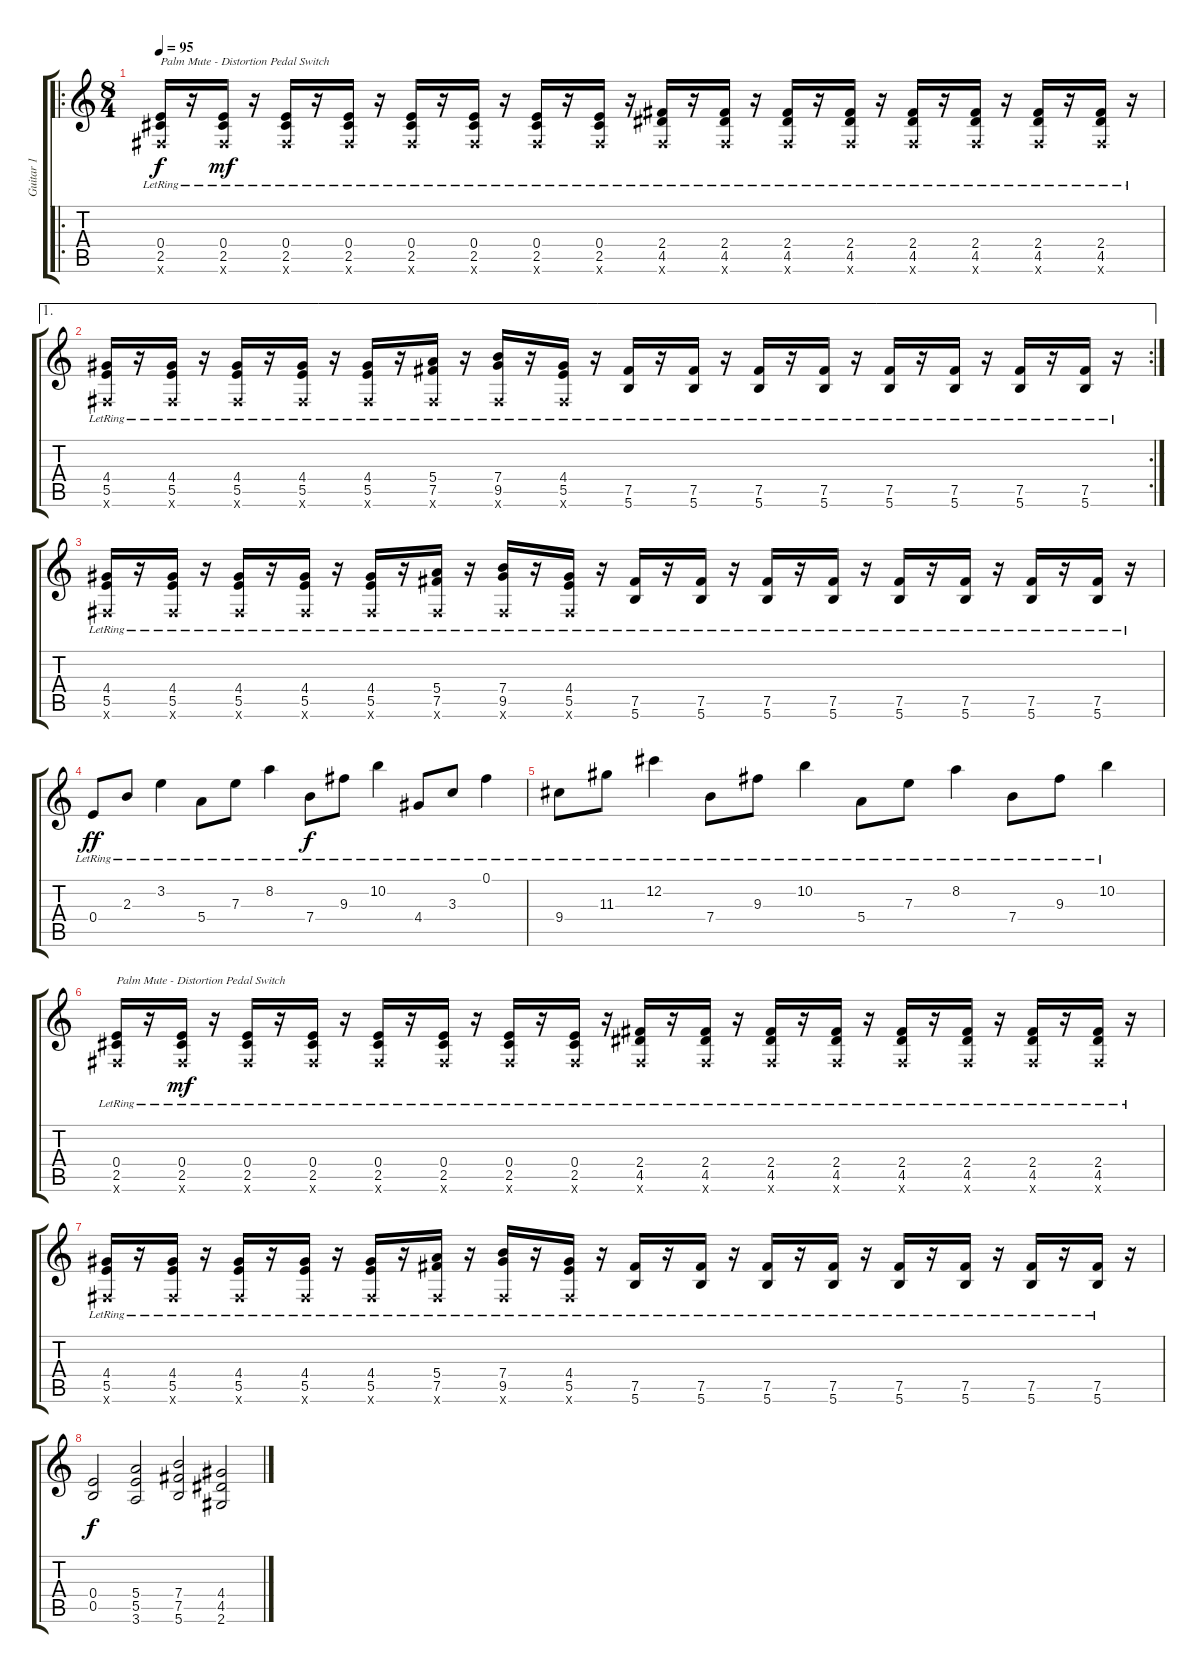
\track ("Guitar 1" "Guitar 1") {instrument acousticguitarsteel}
\staff {score tabs}
\tuning (Gb4 Db4 A3 E3 B2 Gb2) {hide}
\ro
\ts (8 4)
\tempo 95
\clef g2
\ks c
(0.4{lr} 2.5{lr} 0.6{x}).16{txt "Palm Mute - Distortion Pedal Switch" dy f instrument overdrivenguitar} r.16 (0.4{lr} 2.5{lr} 0.6{x}).16{dy mf} r.16 (0.4{lr} 2.5{lr} 0.6{x}).16 r.16 (0.4{lr} 2.5{lr} 0.6{x}).16 r.16 (0.4{lr} 2.5{lr} 0.6{x}).16 r.16 (0.4{lr} 2.5{lr} 0.6{x}).16 r.16 (0.4{lr} 2.5{lr} 0.6{x}).16 r.16 (0.4{lr} 2.5{lr} 0.6{x}).16 r.16 (2.4{lr} 4.5{lr} 0.6{x}).16 r.16 (2.4{lr} 4.5{lr} 0.6{x}).16 r.16 (2.4{lr} 4.5{lr} 0.6{x}).16 r.16 (2.4{lr} 4.5{lr} 0.6{x}).16 r.16 (2.4{lr} 4.5{lr} 0.6{x}).16 r.16 (2.4{lr} 4.5{lr} 0.6{x}).16 r.16 (2.4{lr} 4.5{lr} 0.6{x}).16 r.16 (2.4{lr} 4.5{lr} 0.6{x}).16 r.16 |
\ae 1
\rc 2
(4.4{lr} 5.5{lr} 0.6{x}).16 r.16 (4.4{lr} 5.5{lr} 0.6{x}).16 r.16 (4.4{lr} 5.5{lr} 0.6{x}).16 r.16 (4.4{lr} 5.5{lr} 0.6{x}).16 r.16 (4.4{lr} 5.5{lr} 0.6{x}).16 r.16 (5.4{lr} 7.5{lr} 0.6{x}).16 r.16 (7.4{lr} 9.5{lr} 0.6{x}).16 r.16 (4.4{lr} 5.5{lr} 0.6{x}).16 r.16 (7.5{lr} 5.6{lr}).16 r.16 (7.5{lr} 5.6{lr}).16 r.16 (7.5{lr} 5.6{lr}).16 r.16 (7.5{lr} 5.6{lr}).16 r.16 (7.5{lr} 5.6{lr}).16 r.16 (7.5{lr} 5.6{lr}).16 r.16 (7.5{lr} 5.6{lr}).16 r.16 (7.5{lr} 5.6{lr}).16 r.16 |
(4.4{lr} 5.5{lr} 0.6{x}).16 r.16 (4.4{lr} 5.5{lr} 0.6{x}).16 r.16 (4.4{lr} 5.5{lr} 0.6{x}).16 r.16 (4.4{lr} 5.5{lr} 0.6{x}).16 r.16 (4.4{lr} 5.5{lr} 0.6{x}).16 r.16 (5.4{lr} 7.5{lr} 0.6{x}).16 r.16 (7.4{lr} 9.5{lr} 0.6{x}).16 r.16 (4.4{lr} 5.5{lr} 0.6{x}).16 r.16 (7.5{lr} 5.6{lr}).16 r.16 (7.5{lr} 5.6{lr}).16 r.16 (7.5{lr} 5.6{lr}).16 r.16 (7.5{lr} 5.6{lr}).16 r.16 (7.5{lr} 5.6{lr}).16 r.16 (7.5{lr} 5.6{lr}).16 r.16 (7.5{lr} 5.6{lr}).16 r.16 (7.5{lr} 5.6{lr}).16 r.16 |
0.4{lr}.8{dy ff volume 12 instrument acousticguitarsteel} 2.3{lr}.8 3.2{lr}.4 5.4{lr}.8 7.3{lr}.8 8.2{lr}.4 7.4{lr}.8{dy f} 9.3{lr}.8 10.2{lr}.4 4.4{lr}.8 3.3{lr}.8 0.1{lr}.4 |
9.4{lr}.8 11.3{lr}.8 12.2{lr}.4 7.4{lr}.8 9.3{lr}.8 10.2{lr}.4 5.4{lr}.8 7.3{lr}.8 8.2{lr}.4 7.4{lr}.8 9.3{lr}.8 10.2{lr}.4 |
(0.4{lr} 2.5{lr} 0.6{x}).16{txt "Palm Mute - Distortion Pedal Switch" volume 8 instrument overdrivenguitar} r.16 (0.4{lr} 2.5{lr} 0.6{x}).16{dy mf} r.16 (0.4{lr} 2.5{lr} 0.6{x}).16 r.16 (0.4{lr} 2.5{lr} 0.6{x}).16 r.16 (0.4{lr} 2.5{lr} 0.6{x}).16 r.16 (0.4{lr} 2.5{lr} 0.6{x}).16 r.16 (0.4{lr} 2.5{lr} 0.6{x}).16 r.16 (0.4{lr} 2.5{lr} 0.6{x}).16 r.16 (2.4{lr} 4.5{lr} 0.6{x}).16 r.16 (2.4{lr} 4.5{lr} 0.6{x}).16 r.16 (2.4{lr} 4.5{lr} 0.6{x}).16 r.16 (2.4{lr} 4.5{lr} 0.6{x}).16 r.16 (2.4{lr} 4.5{lr} 0.6{x}).16 r.16 (2.4{lr} 4.5{lr} 0.6{x}).16 r.16 (2.4{lr} 4.5{lr} 0.6{x}).16 r.16 (2.4{lr} 4.5{lr} 0.6{x}).16 r.16 |
(4.4{lr} 5.5{lr} 0.6{x}).16 r.16 (4.4{lr} 5.5{lr} 0.6{x}).16 r.16 (4.4{lr} 5.5{lr} 0.6{x}).16 r.16 (4.4{lr} 5.5{lr} 0.6{x}).16 r.16 (4.4{lr} 5.5{lr} 0.6{x}).16 r.16 (5.4{lr} 7.5{lr} 0.6{x}).16 r.16 (7.4{lr} 9.5{lr} 0.6{x}).16 r.16 (4.4{lr} 5.5{lr} 0.6{x}).16 r.16 (7.5{lr} 5.6{lr}).16 r.16 (7.5{lr} 5.6{lr}).16 r.16 (7.5{lr} 5.6{lr}).16 r.16 (7.5{lr} 5.6{lr}).16 r.16 (7.5{lr} 5.6{lr}).16 r.16 (7.5{lr} 5.6{lr}).16 r.16 (7.5{lr} 5.6{lr}).16 r.16 (7.5{lr} 5.6{lr}).16 r.16 |
(0.4 0.5).2{dy f instrument distortionguitar} (5.4 5.5 3.6).2 (7.4 7.5 5.6).2 (4.4 4.5 2.6).2
